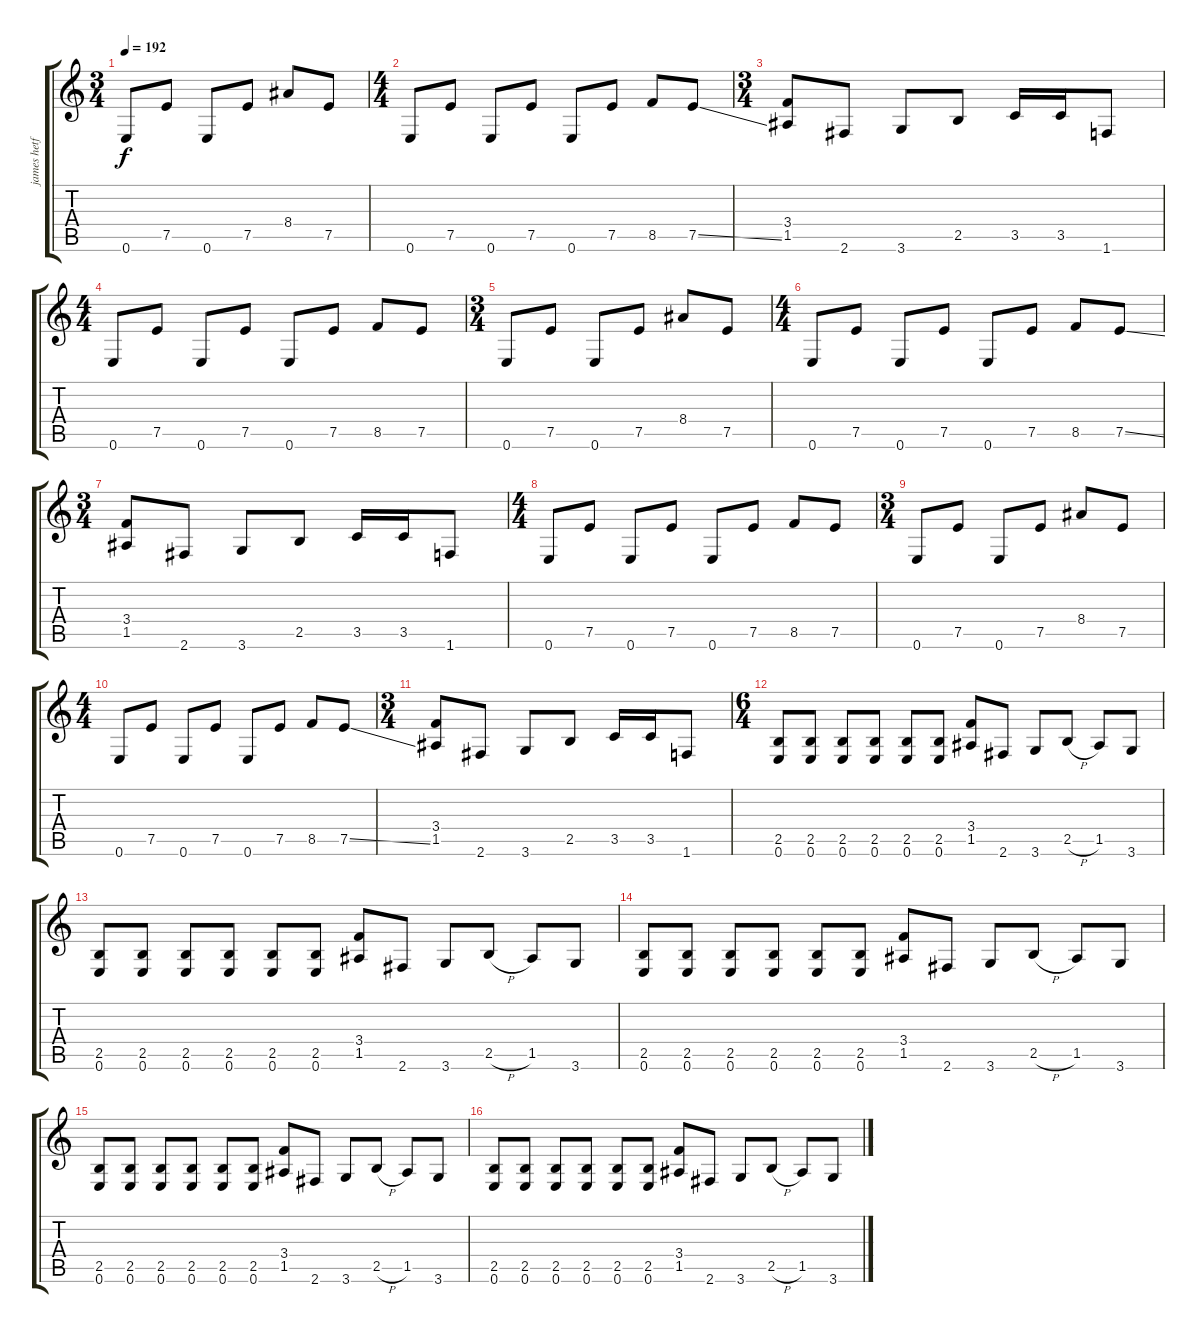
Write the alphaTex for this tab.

\track ("james hetfield" "james hetf") {instrument overdrivenguitar}
\staff {score tabs}
\tuning (E4 B3 G3 D3 A2 E2) {hide}
\ts (3 4)
\tempo 192
\clef g2
\ks c
0.6.8{dy f} 7.5.8 0.6.8 7.5.8 8.4.8 7.5.8 |
\ts (4 4)
0.6.8 7.5.8 0.6.8 7.5.8 0.6.8 7.5.8 8.5.8 7.5{ss}.8 |
\ts (3 4)
(3.4 1.5).8 2.6.8 3.6.8 2.5.8 3.5.16 3.5.16 1.6.8 |
\ts (4 4)
0.6.8 7.5.8 0.6.8 7.5.8 0.6.8 7.5.8 8.5.8 7.5.8 |
\ts (3 4)
0.6.8 7.5.8 0.6.8 7.5.8 8.4.8 7.5.8 |
\ts (4 4)
0.6.8 7.5.8 0.6.8 7.5.8 0.6.8 7.5.8 8.5.8 7.5{ss}.8 |
\ts (3 4)
(3.4 1.5).8 2.6.8 3.6.8 2.5.8 3.5.16 3.5.16 1.6.8 |
\ts (4 4)
0.6.8 7.5.8 0.6.8 7.5.8 0.6.8 7.5.8 8.5.8 7.5.8 |
\ts (3 4)
0.6.8 7.5.8 0.6.8 7.5.8 8.4.8 7.5.8 |
\ts (4 4)
0.6.8 7.5.8 0.6.8 7.5.8 0.6.8 7.5.8 8.5.8 7.5{ss}.8 |
\ts (3 4)
(3.4 1.5).8 2.6.8 3.6.8 2.5.8 3.5.16 3.5.16 1.6.8 |
\ts (6 4)
(2.5 0.6).8 (2.5 0.6).8 (2.5 0.6).8 (2.5 0.6).8 (2.5 0.6).8 (2.5 0.6).8 (3.4 1.5).8 2.6.8 3.6.8 2.5{h}.8 1.5.8 3.6.8 |
(2.5 0.6).8 (2.5 0.6).8 (2.5 0.6).8 (2.5 0.6).8 (2.5 0.6).8 (2.5 0.6).8 (3.4 1.5).8 2.6.8 3.6.8 2.5{h}.8 1.5.8 3.6.8 |
(2.5 0.6).8 (2.5 0.6).8 (2.5 0.6).8 (2.5 0.6).8 (2.5 0.6).8 (2.5 0.6).8 (3.4 1.5).8 2.6.8 3.6.8 2.5{h}.8 1.5.8 3.6.8 |
(2.5 0.6).8 (2.5 0.6).8 (2.5 0.6).8 (2.5 0.6).8 (2.5 0.6).8 (2.5 0.6).8 (3.4 1.5).8 2.6.8 3.6.8 2.5{h}.8 1.5.8 3.6.8 |
(2.5 0.6).8 (2.5 0.6).8 (2.5 0.6).8 (2.5 0.6).8 (2.5 0.6).8 (2.5 0.6).8 (3.4 1.5).8 2.6.8 3.6.8 2.5{h}.8 1.5.8 3.6.8
